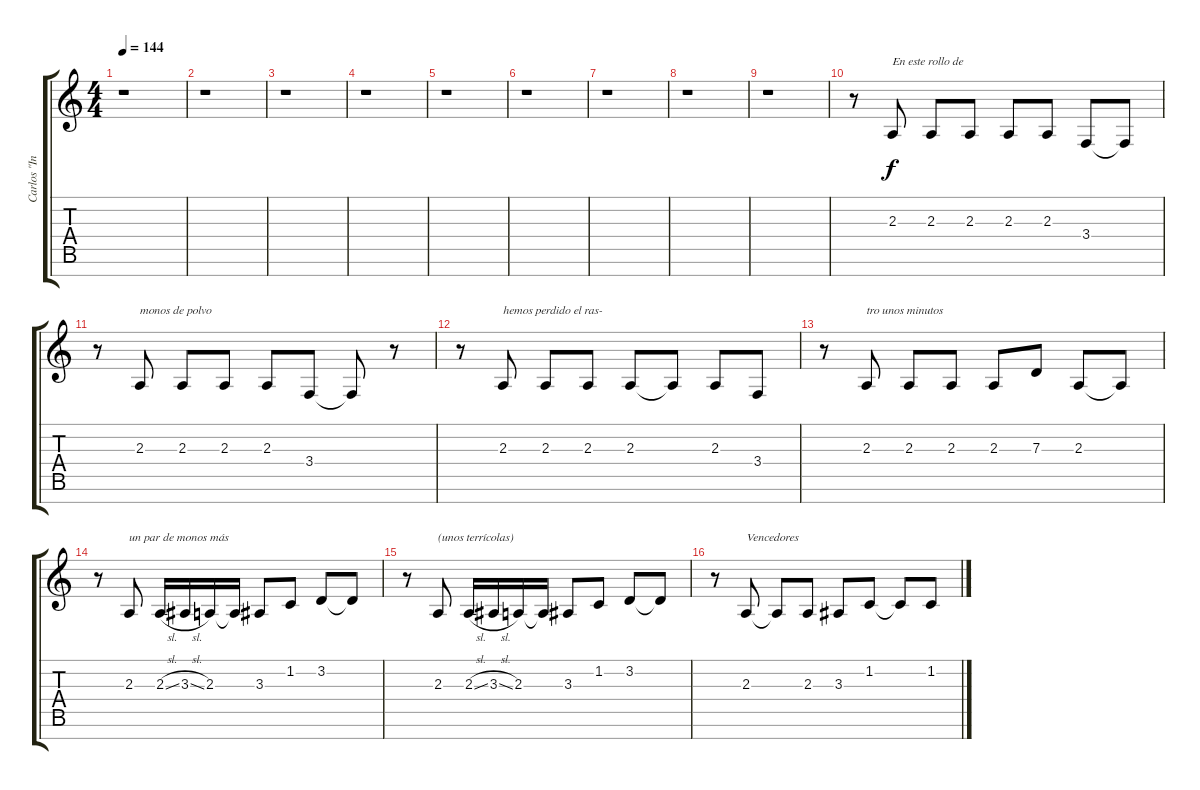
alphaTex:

\track ("Carlos \"Indio\" Solari" "Carlos \"In") {instrument lead2sawtooth}
\staff {score tabs}
\tuning (E4 B3 G3 D3 A2 E2 B1) {hide}
\ts (4 4)
\tempo 144
\clef g2
\ks c
r.1{dy f} |
r.1 |
r.1 |
r.1 |
r.1 |
r.1 |
r.1 |
r.1 |
r.1 |
r.8 2.3.8{txt "En este rollo de "} 2.3.8 2.3.8 2.3.8 2.3.8 3.4.8 3.4{t}.8 |
r.8 2.3.8{txt "monos de polvo"} 2.3.8 2.3.8 2.3.8 3.4.8 3.4{t}.8 r.8 |
r.8 2.3.8{txt "hemos perdido el ras-"} 2.3.8 2.3.8 2.3.8 2.3{t}.8 2.3.8 3.4.8 |
r.8 2.3.8{txt "tro unos minutos"} 2.3.8 2.3.8 2.3.8 7.3.8 2.3.8 2.3{t}.8 |
r.8 2.3.8{txt "un par de monos más"} 2.3{sl}.16 3.3{sl}.16 2.3.16 2.3{t}.16 3.3.8 1.2.8 3.2.8 3.2{t}.8 |
r.8 2.3.8{txt "(unos terrícolas)"} 2.3{sl}.16 3.3{sl}.16 2.3.16 2.3{t}.16 3.3.8 1.2.8 3.2.8 3.2{t}.8 |
r.8 2.3.8{txt "Vencedores "} 2.3{t}.8 2.3.8 3.3.8 1.2.8 1.2{t}.8 1.2.8
